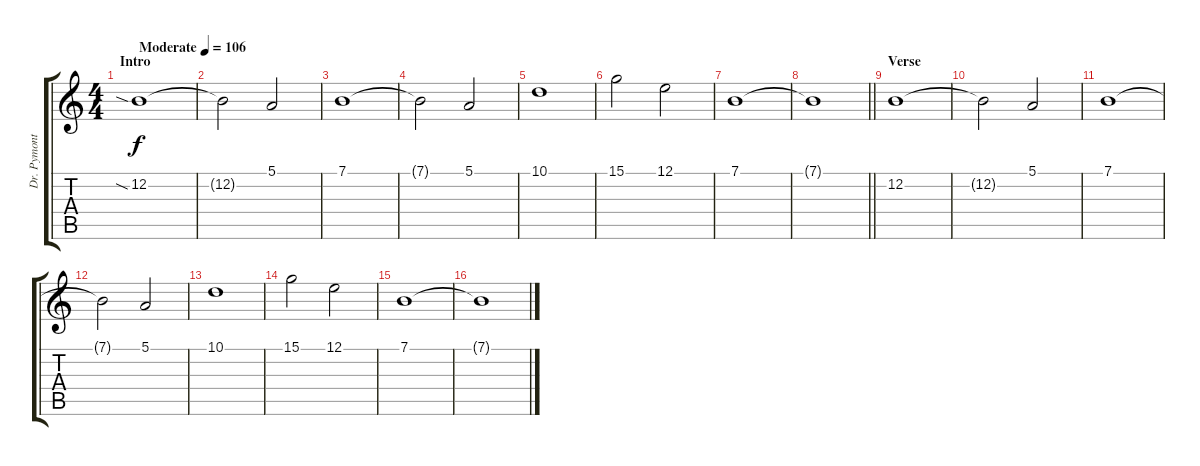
\track ("Dr. Pymonte" "Dr. Pymont") {instrument panflute}
\staff {score tabs}
\tuning (E4 B3 G3 D3 A2 E2) {hide}
\ts (4 4)
\section ("" "Intro")
\tempo (106 "Moderate")
\clef g2
\ks c
12.2{sia}.1{dy f instrument panflute} |
12.2{t}.2 5.1.2 |
7.1.1 |
7.1{t}.2 5.1.2 |
10.1.1 |
15.1.2 12.1.2 |
7.1.1 |
\barLineRight lightlight
7.1{t}.1 |
\section ("" "Verse")
12.2.1 |
12.2{t}.2 5.1.2 |
7.1.1 |
7.1{t}.2 5.1.2 |
10.1.1 |
15.1.2 12.1.2 |
7.1.1 |
7.1{t}.1
